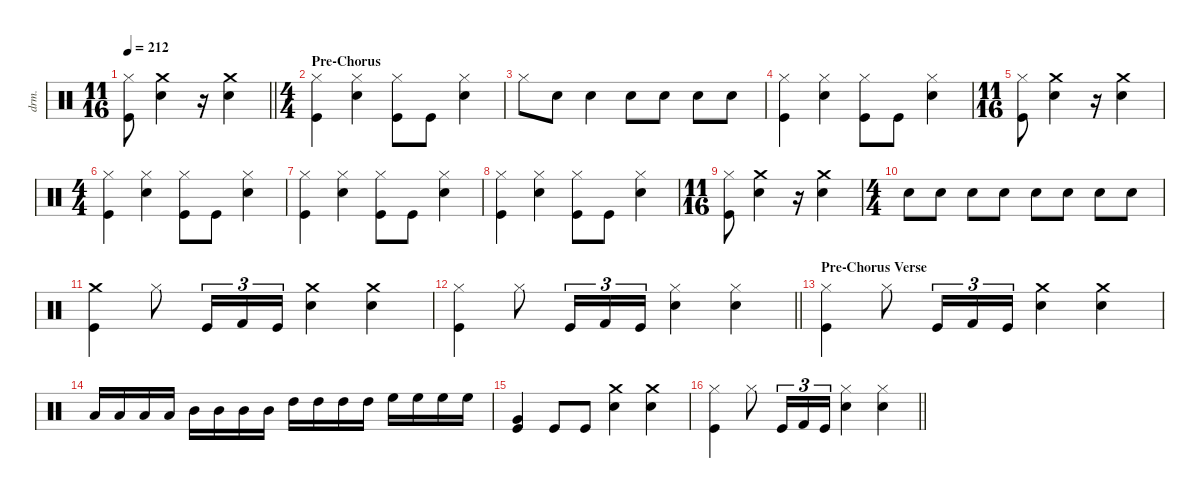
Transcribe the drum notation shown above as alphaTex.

\defaultSystemsLayout 4
\hideDynamics
\bracketExtendMode nobrackets
\track ("Lars Ulrich" "drm.") {instrument percussion}
\staff {score}
\articulation defaults
\ts (11 16)
\beaming (8 3 2)
\tempo 212
\clef neutral
\barLineRight lightlight
\ks c
("Kick (hit)" "Hi-Hat (closed)").8{dy fff} ("Crash medium (hit)" "Snare (hit) 2").4 r.16 ("Crash medium (hit)" "Snare (hit) 2").4 |
\ts (4 4)
\beaming (8 2 2 2 2)
\section ("" "Pre-Chorus")
("Kick (hit)" "Hi-Hat (closed)").4 ("Hi-Hat (closed)" "Snare (hit) 2").4 ("Kick (hit)" "Hi-Hat (closed)").8 "Kick (hit)".8 ("Snare (hit) 2" "Hi-Hat (closed)").4 |
"Hi-Hat (closed)".8 "Snare (hit) 2".8 "Snare (hit) 2".4 "Snare (hit) 2".8 "Snare (hit) 2".8 "Snare (hit) 2".8 "Snare (hit) 2".8 |
("Hi-Hat (closed)" "Kick (hit)").4 ("Snare (hit) 2" "Hi-Hat (closed)").4 ("Kick (hit)" "Hi-Hat (closed)").8 "Kick (hit)".8 ("Snare (hit) 2" "Hi-Hat (closed)").4 |
\ts (11 16)
\beaming (8 3 2)
("Kick (hit)" "Hi-Hat (closed)").8 ("Snare (hit) 2" "Crash medium (hit)").4 r.16 ("Crash medium (hit)" "Snare (hit) 2").4 |
\ts (4 4)
\beaming (8 2 2 2 2)
("Hi-Hat (closed)" "Kick (hit)").4 ("Snare (hit) 2" "Hi-Hat (closed)").4 ("Kick (hit)" "Hi-Hat (closed)").8 "Kick (hit)".8 ("Snare (hit) 2" "Hi-Hat (closed)").4 |
("Kick (hit)" "Hi-Hat (closed)").4 ("Snare (hit) 2" "Hi-Hat (closed)").4 ("Hi-Hat (closed)" "Kick (hit)").8 "Kick (hit)".8 ("Snare (hit) 2" "Hi-Hat (closed)").4 |
("Kick (hit)" "Hi-Hat (closed)").4 ("Snare (hit) 2" "Hi-Hat (closed)").4 ("Kick (hit)" "Hi-Hat (closed)").8 "Kick (hit)".8 ("Hi-Hat (closed)" "Snare (hit) 2").4 |
\ts (11 16)
\beaming (8 3 2)
("Kick (hit)" "Hi-Hat (closed)").8 ("Crash medium (hit)" "Snare (hit) 2").4 r.16 ("Crash medium (hit)" "Snare (hit) 2").4 |
\ts (4 4)
\beaming (8 2 2 2 2)
"Snare (hit) 2".8 "Snare (hit) 2".8 "Snare (hit) 2".8 "Snare (hit) 2".8 "Snare (hit) 2".8 "Snare (hit) 2".8 "Snare (hit) 2".8 "Snare (hit) 2".8 |
("Crash medium (hit)" "Kick (hit)").4 "Hi-Hat (closed)".8 "Kick (hit)".16{tu (3 2)} "Kick (hit) 2".16{tu (3 2)} "Kick (hit)".16{tu (3 2)} ("Crash medium (hit)" "Snare (hit) 2").4 ("Crash medium (hit)" "Snare (hit) 2").4 |
\barLineRight lightlight
("Hi-Hat (closed)" "Kick (hit)").4 "Hi-Hat (closed)".8 "Kick (hit)".16{tu (3 2)} "Kick (hit) 2".16{tu (3 2)} "Kick (hit)".16{tu (3 2)} ("Snare (hit) 2" "Hi-Hat (closed)").4 ("Snare (hit) 2" "Hi-Hat (closed)").4 |
\section ("" "Pre-Chorus Verse")
("Kick (hit)" "Hi-Hat (closed)").4 "Hi-Hat (closed)".8 "Kick (hit)".16{tu (3 2)} "Kick (hit) 2".16{tu (3 2)} "Kick (hit)".16{tu (3 2)} ("Crash medium (hit)" "Snare (hit) 2").4 ("Crash medium (hit)" "Snare (hit) 2").4 |
"Low Tom (hit)".16 "Low Tom (hit)".16 "Low Tom (hit)".16 "Low Tom (hit)".16 "Mid Tom (hit)".16 "Mid Tom (hit)".16 "Mid Tom (hit)".16 "Mid Tom (hit)".16 "High Tom (hit)".16 "High Tom (hit)".16 "High Tom (hit)".16 "High Tom (hit)".16 "High Floor Tom (hit)".16 "High Floor Tom (hit)".16 "High Floor Tom (hit)".16 "High Floor Tom (hit)".16 |
("Kick (hit)" "Very Low Tom (hit)").4 "Kick (hit)".8 "Kick (hit)".8 ("Snare (hit) 2" "Crash medium (hit)").4 ("Crash medium (hit)" "Snare (hit) 2").4 |
\barLineRight lightlight
("Kick (hit)" "Hi-Hat (closed)").4 "Hi-Hat (closed)".8 "Kick (hit)".16{tu (3 2)} "Kick (hit) 2".16{tu (3 2)} "Kick (hit)".16{tu (3 2)} ("Snare (hit) 2" "Hi-Hat (closed)").4 ("Hi-Hat (closed)" "Snare (hit) 2").4
